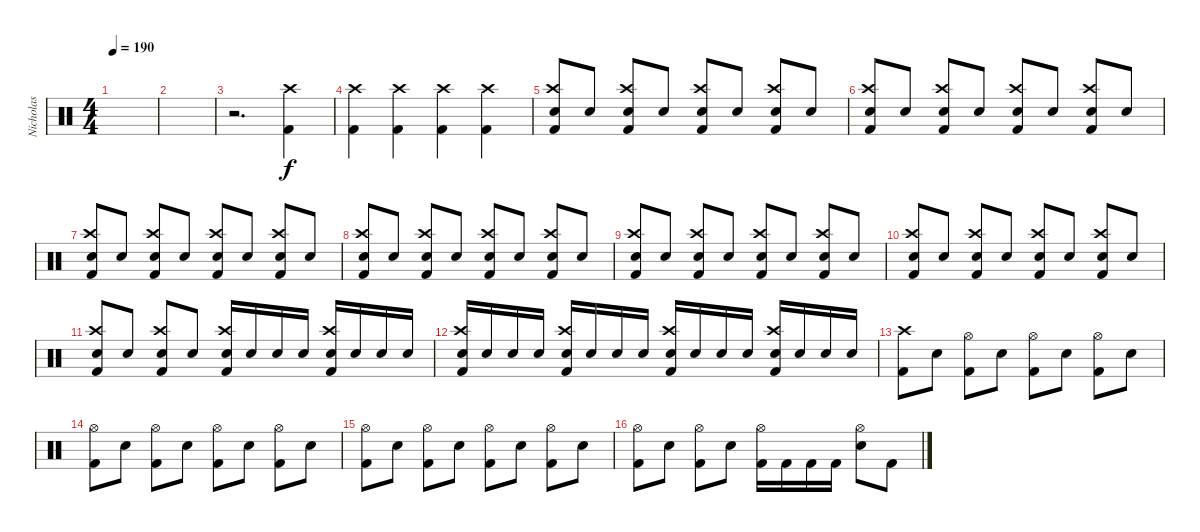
\track ("Nicholas" "Nicholas") {instrument percussion}
\staff {score}
\articulation defaults
\ts (4 4)
\tempo 190
\clef neutral
\ks c
|
|
r.2{d} ("Kick (hit) 2" "Crash high (hit)").4 |
("Kick (hit) 2" "Crash high (hit)").4 ("Kick (hit) 2" "Crash high (hit)").4 ("Kick (hit) 2" "Crash high (hit)").4 ("Kick (hit) 2" "Crash high (hit)").4 |
("Kick (hit) 2" "Snare (hit) 2" "Crash high (hit)").8 "Snare (hit) 2".8 ("Kick (hit) 2" "Snare (hit) 2" "Crash high (hit)").8 "Snare (hit) 2".8 ("Kick (hit) 2" "Snare (hit) 2" "Crash high (hit)").8 "Snare (hit) 2".8 ("Kick (hit) 2" "Snare (hit) 2" "Crash high (hit)").8 "Snare (hit) 2".8 |
("Kick (hit) 2" "Snare (hit) 2" "Crash high (hit)").8 "Snare (hit) 2".8 ("Kick (hit) 2" "Snare (hit) 2" "Crash high (hit)").8 "Snare (hit) 2".8 ("Kick (hit) 2" "Snare (hit) 2" "Crash high (hit)").8 "Snare (hit) 2".8 ("Kick (hit) 2" "Snare (hit) 2" "Crash high (hit)").8 "Snare (hit) 2".8 |
("Kick (hit) 2" "Snare (hit) 2" "Crash high (hit)").8 "Snare (hit) 2".8 ("Kick (hit) 2" "Snare (hit) 2" "Crash high (hit)").8 "Snare (hit) 2".8 ("Kick (hit) 2" "Snare (hit) 2" "Crash high (hit)").8 "Snare (hit) 2".8 ("Kick (hit) 2" "Snare (hit) 2" "Crash high (hit)").8 "Snare (hit) 2".8 |
("Kick (hit) 2" "Snare (hit) 2" "Crash high (hit)").8 "Snare (hit) 2".8 ("Kick (hit) 2" "Snare (hit) 2" "Crash high (hit)").8 "Snare (hit) 2".8 ("Kick (hit) 2" "Snare (hit) 2" "Crash high (hit)").8 "Snare (hit) 2".8 ("Kick (hit) 2" "Snare (hit) 2" "Crash high (hit)").8 "Snare (hit) 2".8 |
("Kick (hit) 2" "Snare (hit) 2" "Crash high (hit)").8 "Snare (hit) 2".8 ("Kick (hit) 2" "Snare (hit) 2" "Crash high (hit)").8 "Snare (hit) 2".8 ("Kick (hit) 2" "Snare (hit) 2" "Crash high (hit)").8 "Snare (hit) 2".8 ("Kick (hit) 2" "Snare (hit) 2" "Crash high (hit)").8 "Snare (hit) 2".8 |
("Kick (hit) 2" "Snare (hit) 2" "Crash high (hit)").8 "Snare (hit) 2".8 ("Kick (hit) 2" "Snare (hit) 2" "Crash high (hit)").8 "Snare (hit) 2".8 ("Kick (hit) 2" "Snare (hit) 2" "Crash high (hit)").8 "Snare (hit) 2".8 ("Kick (hit) 2" "Snare (hit) 2" "Crash high (hit)").8 "Snare (hit) 2".8 |
("Kick (hit) 2" "Snare (hit) 2" "Crash high (hit)").8 "Snare (hit) 2".8 ("Kick (hit) 2" "Snare (hit) 2" "Crash high (hit)").8 "Snare (hit) 2".8 ("Kick (hit) 2" "Snare (hit) 2" "Crash high (hit)").16 "Snare (hit) 2".16 "Snare (hit) 2".16 "Snare (hit) 2".16 ("Kick (hit) 2" "Snare (hit) 2" "Crash high (hit)").16 "Snare (hit) 2".16 "Snare (hit) 2".16 "Snare (hit) 2".16 |
("Kick (hit) 2" "Snare (hit) 2" "Crash high (hit)").16 "Snare (hit) 2".16 "Snare (hit) 2".16 "Snare (hit) 2".16 ("Kick (hit) 2" "Snare (hit) 2" "Crash high (hit)").16 "Snare (hit) 2".16 "Snare (hit) 2".16 "Snare (hit) 2".16 ("Kick (hit) 2" "Snare (hit) 2" "Crash high (hit)").16 "Snare (hit) 2".16 "Snare (hit) 2".16 "Snare (hit) 2".16 ("Kick (hit) 2" "Snare (hit) 2" "Crash high (hit)").16 "Snare (hit) 2".16 "Snare (hit) 2".16 "Snare (hit) 2".16 |
("Kick (hit) 2" "Crash high (hit)").8 "Snare (hit) 2".8 ("Kick (hit) 2" "Hi-Hat (open)").8 "Snare (hit) 2".8 ("Kick (hit) 2" "Hi-Hat (open)").8 "Snare (hit) 2".8 ("Kick (hit) 2" "Hi-Hat (open)").8 "Snare (hit) 2".8 |
("Kick (hit) 2" "Hi-Hat (open)").8 "Snare (hit) 2".8 ("Kick (hit) 2" "Hi-Hat (open)").8 "Snare (hit) 2".8 ("Kick (hit) 2" "Hi-Hat (open)").8 "Snare (hit) 2".8 ("Kick (hit) 2" "Hi-Hat (open)").8 "Snare (hit) 2".8 |
("Kick (hit) 2" "Hi-Hat (open)").8 "Snare (hit) 2".8 ("Kick (hit) 2" "Hi-Hat (open)").8 "Snare (hit) 2".8 ("Kick (hit) 2" "Hi-Hat (open)").8 "Snare (hit) 2".8 ("Kick (hit) 2" "Hi-Hat (open)").8 "Snare (hit) 2".8 |
("Kick (hit) 2" "Hi-Hat (open)").8 "Snare (hit) 2".8 ("Kick (hit) 2" "Hi-Hat (open)").8 "Snare (hit) 2".8 ("Kick (hit) 2" "Hi-Hat (open)").16 "Kick (hit) 2".16 "Kick (hit) 2".16 "Kick (hit) 2".16 ("Snare (hit) 2" "Hi-Hat (open)").8 "Kick (hit) 2".8
